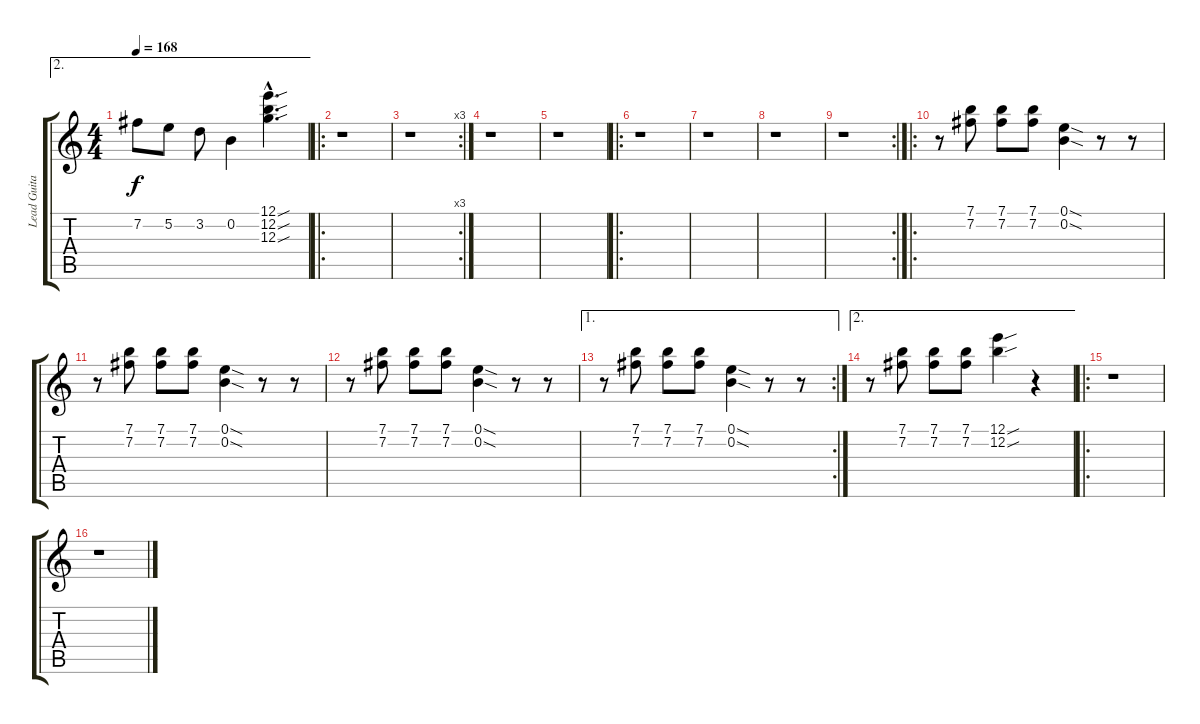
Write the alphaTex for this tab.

\track ("Lead Guitar" "Lead Guita") {instrument distortionguitar}
\staff {score tabs}
\tuning (E4 B3 G3 D3 A2 E2) {hide}
\ae 2
\ts (4 4)
\tempo 168
\clef g2
\ks c
7.2.8{dy f} 5.2.8 3.2.8 0.2.4 (12.1{sou hac} 12.2{sou hac} 12.3{sou hac}).4{d} |
\ro
r.1 |
\rc 3
r.1 |
r.1 |
r.1 |
\ro
r.1 |
r.1 |
r.1 |
\rc 2
r.1 |
\ro
r.8 (7.1 7.2).8 (7.1 7.2).8 (7.1 7.2).8 (0.1{sod} 0.2{sod}).4 r.8 r.8 |
r.8 (7.1 7.2).8 (7.1 7.2).8 (7.1 7.2).8 (0.1{sod} 0.2{sod}).4 r.8 r.8 |
r.8 (7.1 7.2).8 (7.1 7.2).8 (7.1 7.2).8 (0.1{sod} 0.2{sod}).4 r.8 r.8 |
\ae 1
\rc 2
r.8 (7.1 7.2).8 (7.1 7.2).8 (7.1 7.2).8 (0.1{sod} 0.2{sod}).4 r.8 r.8 |
\ae 2
r.8 (7.1 7.2).8 (7.1 7.2).8 (7.1 7.2).8 (12.1{sou} 12.2{sou}).4 r.4 |
\ro
r.1 |
r.1
